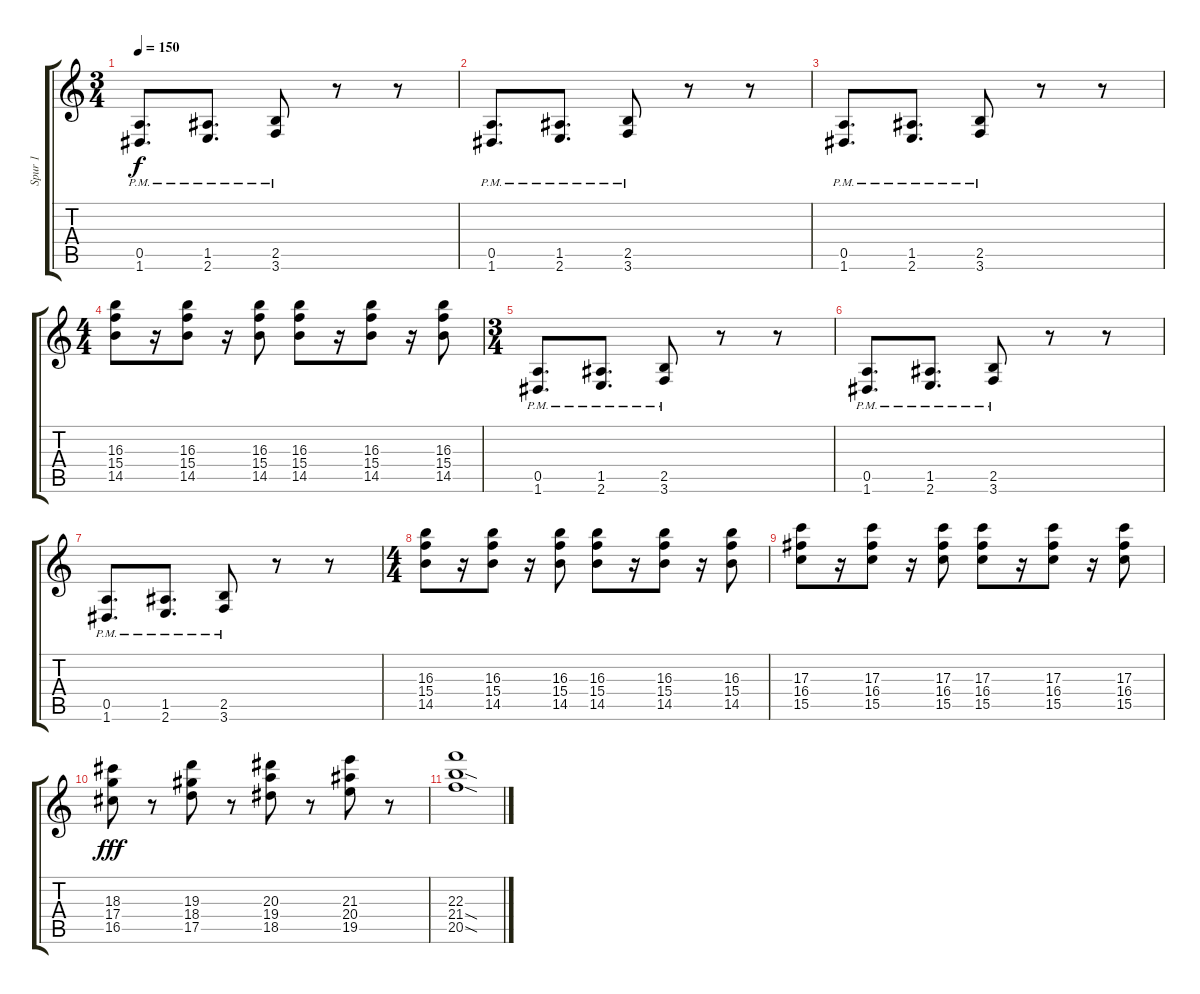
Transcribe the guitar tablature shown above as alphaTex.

\track ("Spur 1" "Spur 1") {instrument distortionguitar}
\staff {score tabs}
\tuning (E4 B3 G3 D3 A2 D2) {hide}
\ts (3 4)
\tempo 150
\clef g2
\ks c
(0.5{pm} 1.6{pm}).8{d dy f} (1.5{pm} 2.6{pm}).8{d} (2.5{pm} 3.6{pm}).8 r.8 r.8 |
(0.5{pm} 1.6{pm}).8{d} (1.5{pm} 2.6{pm}).8{d} (2.5{pm} 3.6{pm}).8 r.8 r.8 |
(0.5{pm} 1.6{pm}).8{d} (1.5{pm} 2.6{pm}).8{d} (2.5{pm} 3.6{pm}).8 r.8 r.8 |
\ts (4 4)
(16.3 15.4 14.5).8 r.16 (16.3 15.4 14.5).8 r.16 (16.3 15.4 14.5).8 (16.3 15.4 14.5).8 r.16 (16.3 15.4 14.5).8 r.16 (16.3 15.4 14.5).8 |
\ts (3 4)
(0.5{pm} 1.6{pm}).8{d} (1.5{pm} 2.6{pm}).8{d} (2.5{pm} 3.6{pm}).8 r.8 r.8 |
(0.5{pm} 1.6{pm}).8{d} (1.5{pm} 2.6{pm}).8{d} (2.5{pm} 3.6{pm}).8 r.8 r.8 |
(0.5{pm} 1.6{pm}).8{d} (1.5{pm} 2.6{pm}).8{d} (2.5{pm} 3.6{pm}).8 r.8 r.8 |
\ts (4 4)
(16.3 15.4 14.5).8 r.16 (16.3 15.4 14.5).8 r.16 (16.3 15.4 14.5).8 (16.3 15.4 14.5).8 r.16 (16.3 15.4 14.5).8 r.16 (16.3 15.4 14.5).8 |
(17.3 16.4 15.5).8 r.16 (17.3 16.4 15.5).8 r.16 (17.3 16.4 15.5).8 (17.3 16.4 15.5).8 r.16 (17.3 16.4 15.5).8 r.16 (17.3 16.4 15.5).8 |
(18.3 17.4 16.5).8{dy fff} r.8 (19.3 18.4 17.5).8 r.8 (20.3 19.4 18.5).8 r.8 (21.3 20.4 19.5).8 r.8 |
(22.3 21.4{sod} 20.5{sod}).1
